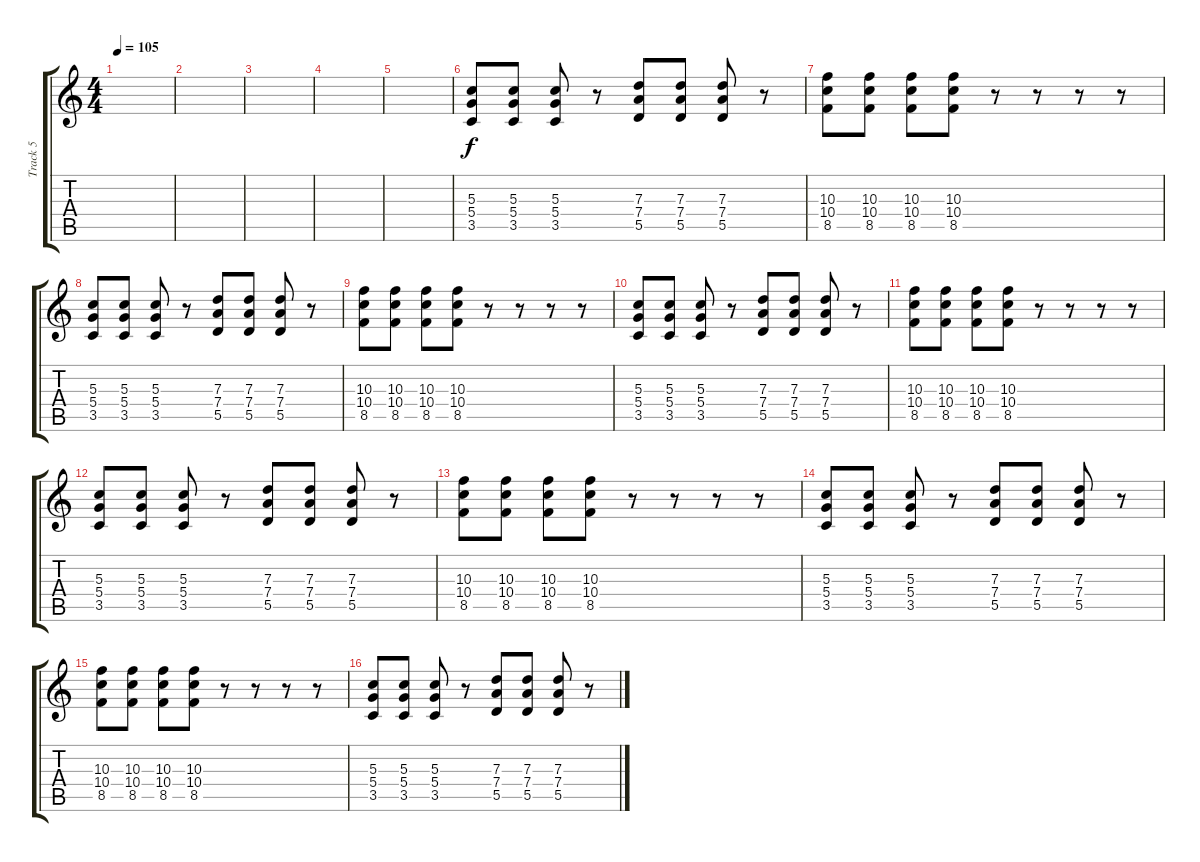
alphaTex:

\track ("Track 5" "Track 5") {instrument electricguitarclean}
\staff {score tabs}
\tuning (E4 B3 G3 D3 A2 E2) {hide}
\ts (4 4)
\tempo 105
\clef g2
\ks c
|
|
|
|
|
(5.3 5.4 3.5).8 (5.3 5.4 3.5).8 (5.3 5.4 3.5).8 r.8 (7.3 7.4 5.5).8 (7.3 7.4 5.5).8 (7.3 7.4 5.5).8 r.8 |
(10.3 10.4 8.5).8 (10.3 10.4 8.5).8 (10.3 10.4 8.5).8 (10.3 10.4 8.5).8 r.8 r.8 r.8 r.8 |
(5.3 5.4 3.5).8 (5.3 5.4 3.5).8 (5.3 5.4 3.5).8 r.8 (7.3 7.4 5.5).8 (7.3 7.4 5.5).8 (7.3 7.4 5.5).8 r.8 |
(10.3 10.4 8.5).8 (10.3 10.4 8.5).8 (10.3 10.4 8.5).8 (10.3 10.4 8.5).8 r.8 r.8 r.8 r.8 |
(5.3 5.4 3.5).8 (5.3 5.4 3.5).8 (5.3 5.4 3.5).8 r.8 (7.3 7.4 5.5).8 (7.3 7.4 5.5).8 (7.3 7.4 5.5).8 r.8 |
(10.3 10.4 8.5).8 (10.3 10.4 8.5).8 (10.3 10.4 8.5).8 (10.3 10.4 8.5).8 r.8 r.8 r.8 r.8 |
(5.3 5.4 3.5).8 (5.3 5.4 3.5).8 (5.3 5.4 3.5).8 r.8 (7.3 7.4 5.5).8 (7.3 7.4 5.5).8 (7.3 7.4 5.5).8 r.8 |
(10.3 10.4 8.5).8 (10.3 10.4 8.5).8 (10.3 10.4 8.5).8 (10.3 10.4 8.5).8 r.8 r.8 r.8 r.8 |
(5.3 5.4 3.5).8 (5.3 5.4 3.5).8 (5.3 5.4 3.5).8 r.8 (7.3 7.4 5.5).8 (7.3 7.4 5.5).8 (7.3 7.4 5.5).8 r.8 |
(10.3 10.4 8.5).8 (10.3 10.4 8.5).8 (10.3 10.4 8.5).8 (10.3 10.4 8.5).8 r.8 r.8 r.8 r.8 |
(5.3 5.4 3.5).8 (5.3 5.4 3.5).8 (5.3 5.4 3.5).8 r.8 (7.3 7.4 5.5).8 (7.3 7.4 5.5).8 (7.3 7.4 5.5).8 r.8
